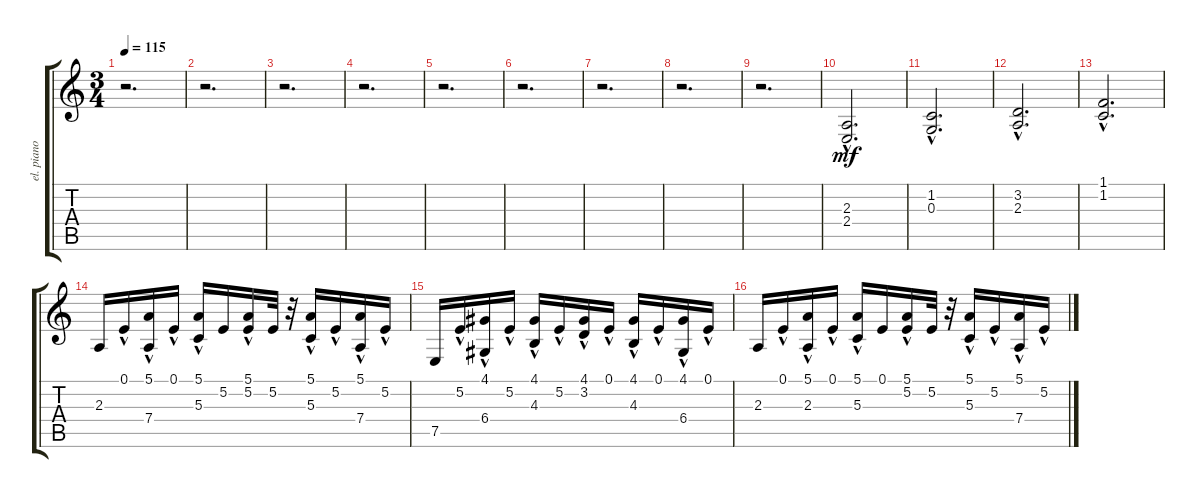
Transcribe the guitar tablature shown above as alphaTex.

\track ("el. piano 2" "el. piano ") {instrument electricpiano2}
\staff {score tabs}
\tuning (E4 B3 G3 D3 A2 E2) {hide}
\ts (3 4)
\tempo 115
\clef g2
\ks c
r.2{d dy mf} |
r.2{d} |
r.2{d} |
r.2{d} |
r.2{d} |
r.2{d} |
r.2{d} |
r.2{d} |
r.2{d} |
(2.3{hac} 2.4{hac}).2{d} |
(1.2{hac} 0.3{hac}).2{d} |
(3.2{hac} 2.3{hac}).2{d} |
(1.1{hac} 1.2{hac}).2{d} |
2.3.16 0.1{hac}.16 (5.1{hac} 7.4{hac}).16 0.1{hac}.16 (5.1{hac} 5.3{hac}).16 5.2.16 (5.1{hac} 5.2).16 5.2.32 r.32 (5.1{hac} 5.3{hac}).16 5.2{hac}.16 (5.1{hac} 7.4{hac}).16 5.2{hac}.16 |
7.5.16 5.2{hac}.16 (4.1{hac} 6.4{hac}).16 5.2{hac}.16 (4.1{hac} 4.3{hac}).16 5.2{hac}.16 (4.1{hac} 3.2{hac}).16 0.1{hac}.16 (4.1{hac} 4.3{hac}).16 0.1{hac}.16 (4.1{hac} 6.4{hac}).16 0.1{hac}.16 |
2.3.16 0.1{hac}.16 (5.1{hac} 2.3{hac}).16 0.1{hac}.16 (5.1{hac} 5.3{hac}).16 0.1.16 (5.1{hac} 5.2).16 5.2.32 r.32 (5.1{hac} 5.3{hac}).16 5.2{hac}.16 (5.1{hac} 7.4{hac}).16 5.2{hac}.16
